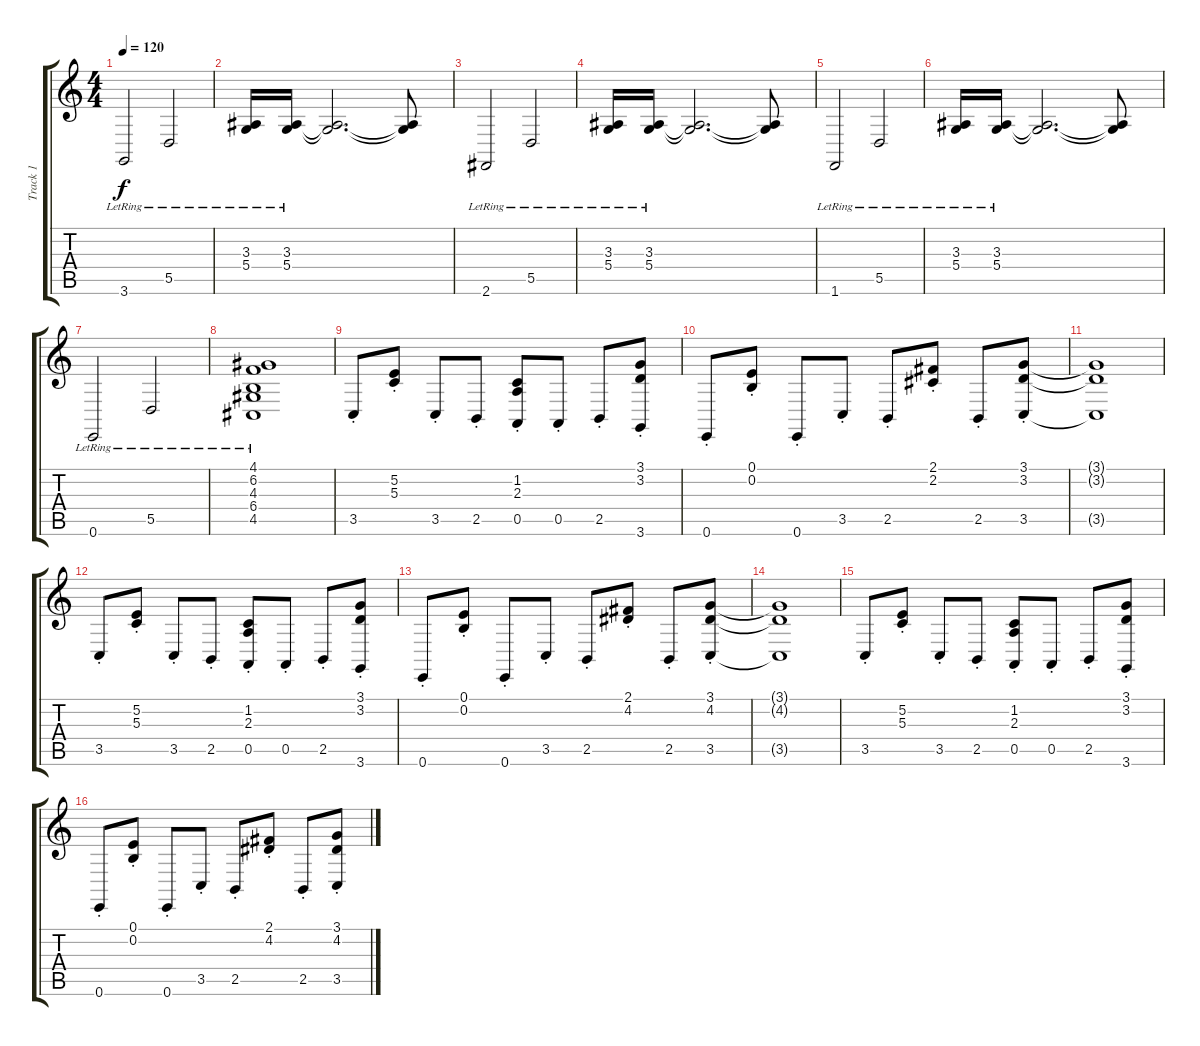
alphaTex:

\track ("Track 1" "Track 1") {instrument acousticgrandpiano}
\staff {score tabs}
\tuning (E4 B3 G3 D3 A2 E2) {hide}
\ts (4 4)
\tempo 120
\clef g2
\ks c
3.6{lr}.2{dy f} 5.5{lr}.2 |
(3.3{lr} 5.4{lr}).16 (3.3{lr} 5.4{lr}).16 (3.3{t} 5.4{t}).2{d} (3.3{t} 5.4{t}).8 |
2.6{lr}.2 5.5{lr}.2 |
(3.3{lr} 5.4{lr}).16 (3.3{lr} 5.4{lr}).16 (3.3{t} 5.4{t}).2{d} (3.3{t} 5.4{t}).8 |
1.6{lr}.2 5.5{lr}.2 |
(3.3{lr} 5.4{lr}).16 (3.3{lr} 5.4{lr}).16 (3.3{t} 5.4{t}).2{d} (3.3{t} 5.4{t}).8 |
0.6{lr}.2 5.5{lr}.2 |
(4.1 6.2 4.3 6.4{lr} 4.5).1 |
3.5{st}.8 (5.2{st} 5.3{st}).8 3.5{st}.8 2.5{st}.8 (1.2{st} 2.3{st} 0.5{st}).8 0.5{st}.8 2.5{st}.8 (3.1{st} 3.2{st} 3.6{st}).8 |
0.6{st}.8 (0.1{st} 0.2{st}).8 0.6{st}.8 3.5{st}.8 2.5{st}.8 (2.1{st} 2.2{st}).8 2.5{st}.8 (3.1{st} 3.2{st} 3.5{st}).8 |
(3.1{t} 3.2{t} 3.5{t}).1 |
3.5{st}.8 (5.2{st} 5.3{st}).8 3.5{st}.8 2.5{st}.8 (1.2{st} 2.3{st} 0.5{st}).8 0.5{st}.8 2.5{st}.8 (3.1{st} 3.2{st} 3.6{st}).8 |
0.6{st}.8 (0.1{st} 0.2{st}).8 0.6{st}.8 3.5{st}.8 2.5{st}.8 (2.1{st} 4.2{st}).8 2.5{st}.8 (3.1{st} 4.2{st} 3.5{st}).8 |
(3.1{t} 4.2{t} 3.5{t}).1 |
3.5{st}.8 (5.2{st} 5.3{st}).8 3.5{st}.8 2.5{st}.8 (1.2{st} 2.3{st} 0.5{st}).8 0.5{st}.8 2.5{st}.8 (3.1{st} 3.2{st} 3.6{st}).8 |
0.6{st}.8 (0.1{st} 0.2{st}).8 0.6{st}.8 3.5{st}.8 2.5{st}.8 (2.1{st} 4.2{st}).8 2.5{st}.8 (3.1{st} 4.2{st} 3.5{st}).8
